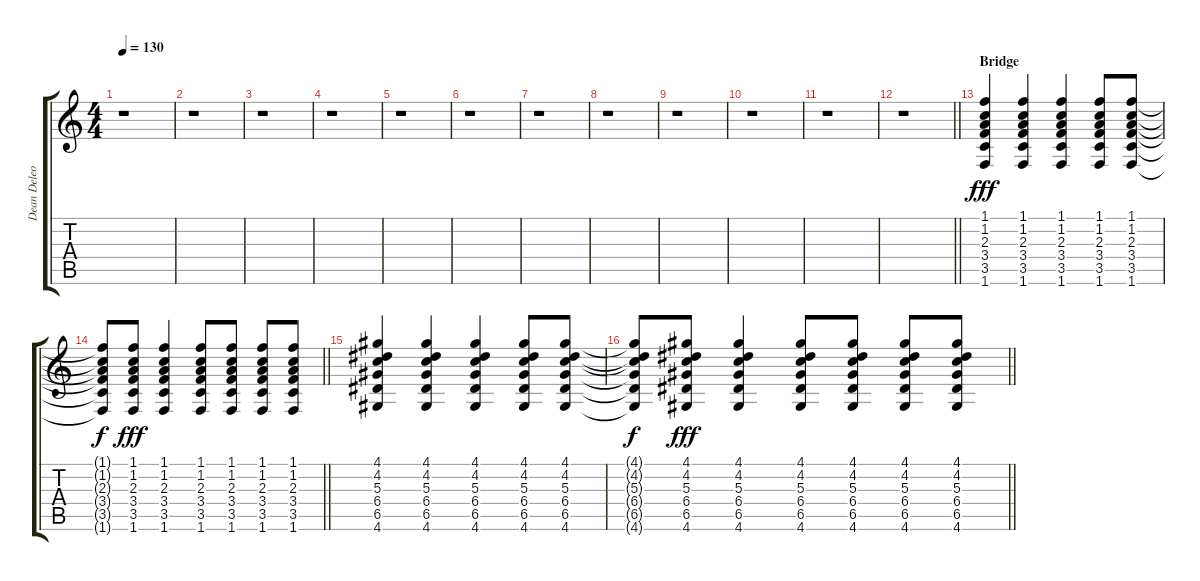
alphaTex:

\track ("Dean Deleo (Guitar 1)" "Dean Deleo") {instrument acousticguitarnylon}
\staff {score tabs}
\tuning (E4 B3 G3 D3 A2 E2) {hide}
\ts (4 4)
\tempo 130
\clef g2
\ks c
r.1{dy mp} |
r.1 |
r.1 |
r.1 |
r.1 |
r.1 |
r.1 |
r.1 |
r.1 |
r.1 |
r.1 |
\barLineRight lightlight
r.1 |
\section ("" "Bridge")
(1.1 1.2 2.3 3.4 3.5 1.6).4{dy fff volume 6 instrument distortionguitar} (1.1 1.2 2.3 3.4 3.5 1.6).4 (1.1 1.2 2.3 3.4 3.5 1.6).4 (1.1 1.2 2.3 3.4 3.5 1.6).8 (1.1 1.2 2.3 3.4 3.5 1.6).8 |
\barLineRight lightlight
(1.1{t} 1.2{t} 2.3{t} 3.4{t} 3.5{t} 1.6{t}).8{dy f} (1.1 1.2 2.3 3.4 3.5 1.6).8{dy fff} (1.1 1.2 2.3 3.4 3.5 1.6).4 (1.1 1.2 2.3 3.4 3.5 1.6).8 (1.1 1.2 2.3 3.4 3.5 1.6).8 (1.1 1.2 2.3 3.4 3.5 1.6).8 (1.1 1.2 2.3 3.4 3.5 1.6).8 |
(4.1 4.2 5.3 6.4 6.5 4.6).4 (4.1 4.2 5.3 6.4 6.5 4.6).4 (4.1 4.2 5.3 6.4 6.5 4.6).4 (4.1 4.2 5.3 6.4 6.5 4.6).8 (4.1 4.2 5.3 6.4 6.5 4.6).8 |
\barLineRight lightlight
(4.1{t} 4.2{t} 5.3{t} 6.4{t} 6.5{t} 4.6{t}).8{dy f} (4.1 4.2 5.3 6.4 6.5 4.6).8{dy fff} (4.1 4.2 5.3 6.4 6.5 4.6).4 (4.1 4.2 5.3 6.4 6.5 4.6).8 (4.1 4.2 5.3 6.4 6.5 4.6).8 (4.1 4.2 5.3 6.4 6.5 4.6).8 (4.1 4.2 5.3 6.4 6.5 4.6).8
